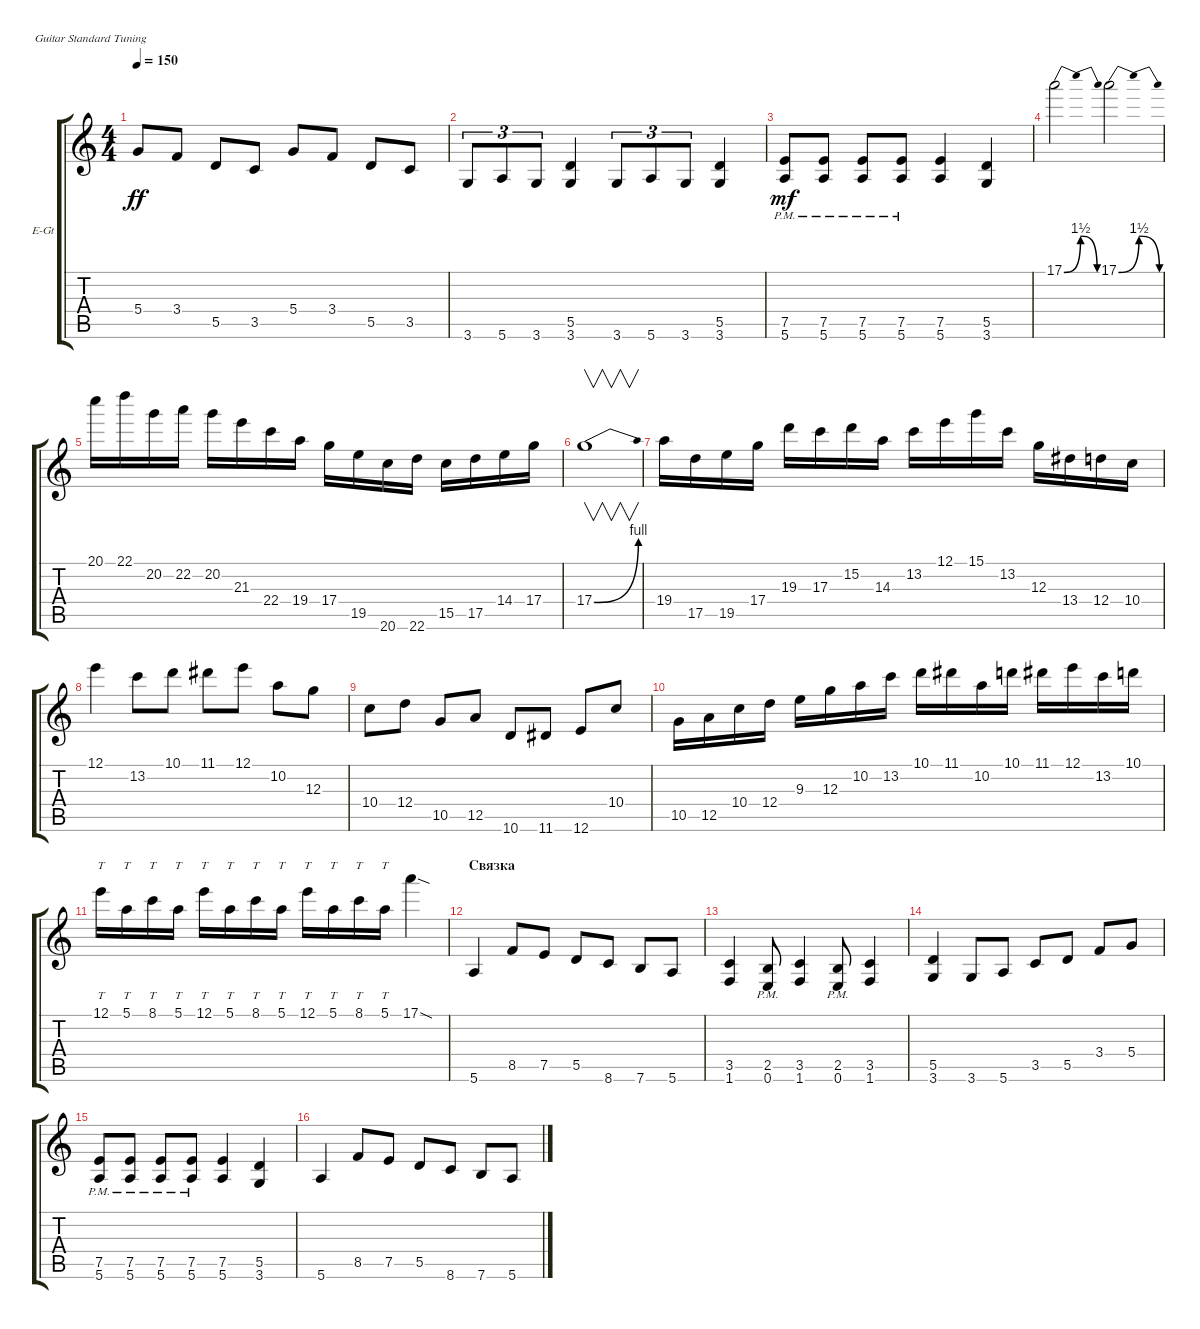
\defaultSystemsLayout 4
\bracketExtendMode groupsimilarinstruments
\firstSystemTrackNameOrientation horizontal
\otherSystemsTrackNameOrientation horizontal
\track ("Electric Guitar" "E-Gt") {instrument distortionguitar}
\staff {score tabs}
\tuning (E4 B3 G3 D3 A2 E2)
\ts (4 4)
\tempo 150
\clef g2
\ks c
5.4.8{dy ff} 3.4.8 5.5.8 3.5.8 5.4.8 3.4.8 5.5.8 3.5.8 |
3.6.8{tu (3 2)} 5.6.8{tu (3 2)} 3.6.8{tu (3 2)} (5.5 3.6).4 3.6.8{tu (3 2)} 5.6.8{tu (3 2)} 3.6.8{tu (3 2)} (5.5 3.6).4 |
(5.6{pm} 7.5{pm}).8{dy mf} (5.6{pm} 7.5{pm}).8 (5.6{pm} 7.5{pm}).8 (5.6{pm} 7.5{pm}).8 (5.6 7.5).4 (3.6 5.5).4 |
17.1{be (bendrelease 0 0 15.6 6 29.4 6 45 0)}.2 17.1{be (bendrelease 0 0 15.6 6 29.4 6 45 0)}.2 |
20.1.16 22.1.16 20.2.16 22.2.16 20.2.16 21.3.16 22.4.16 19.4.16 17.4.16 19.5.16 20.6.16 22.6.16 15.5.16 17.5.16 14.4.16 17.4.16 |
17.4{be (bend 0 0 15 4)}.1{v} |
19.4.16 17.5.16 19.5.16 17.4.16 19.3.16 17.3.16 15.2.16 14.3.16 13.2.16 12.1.16 15.1.16 13.2.16 12.3.16 13.4.16 12.4.16 10.4.16 |
12.1.4 13.2.8 10.1.8 11.1.8 12.1.8 10.2.8 12.3.8 |
10.4.8 12.4.8 10.5.8 12.5.8 10.6.8 11.6.8 12.6.8 10.4.8 |
10.5.16 12.5.16 10.4.16 12.4.16 9.3.16 12.3.16 10.2.16 13.2.16 10.1.16 11.1.16 10.2.16 10.1.16 11.1.16 12.1.16 13.2.16 10.1.16 |
12.1.16{tt} 5.1.16{tt} 8.1.16{tt} 5.1.16{tt} 12.1.16{tt} 5.1.16{tt} 8.1.16{tt} 5.1.16{tt} 12.1.16{tt} 5.1.16{tt} 8.1.16{tt} 5.1.16{tt} 17.1{sod}.4 |
\section ("" "Связка")
5.6.4 8.5.8 7.5.8 5.5.8 8.6.8 7.6.8 5.6.8 |
(1.6 3.5).4 (0.6{pm} 2.5{pm}).8 (1.6 3.5).4 (0.6{pm} 2.5{pm}).8 (1.6 3.5).4 |
(3.6 5.5).4 3.6.8 5.6.8 3.5.8 5.5.8 3.4.8 5.4.8 |
(5.6{pm} 7.5{pm}).8 (5.6{pm} 7.5{pm}).8 (5.6{pm} 7.5{pm}).8 (5.6{pm} 7.5{pm}).8 (5.6 7.5).4 (3.6 5.5).4 |
5.6.4 8.5.8 7.5.8 5.5.8 8.6.8 7.6.8 5.6.8
